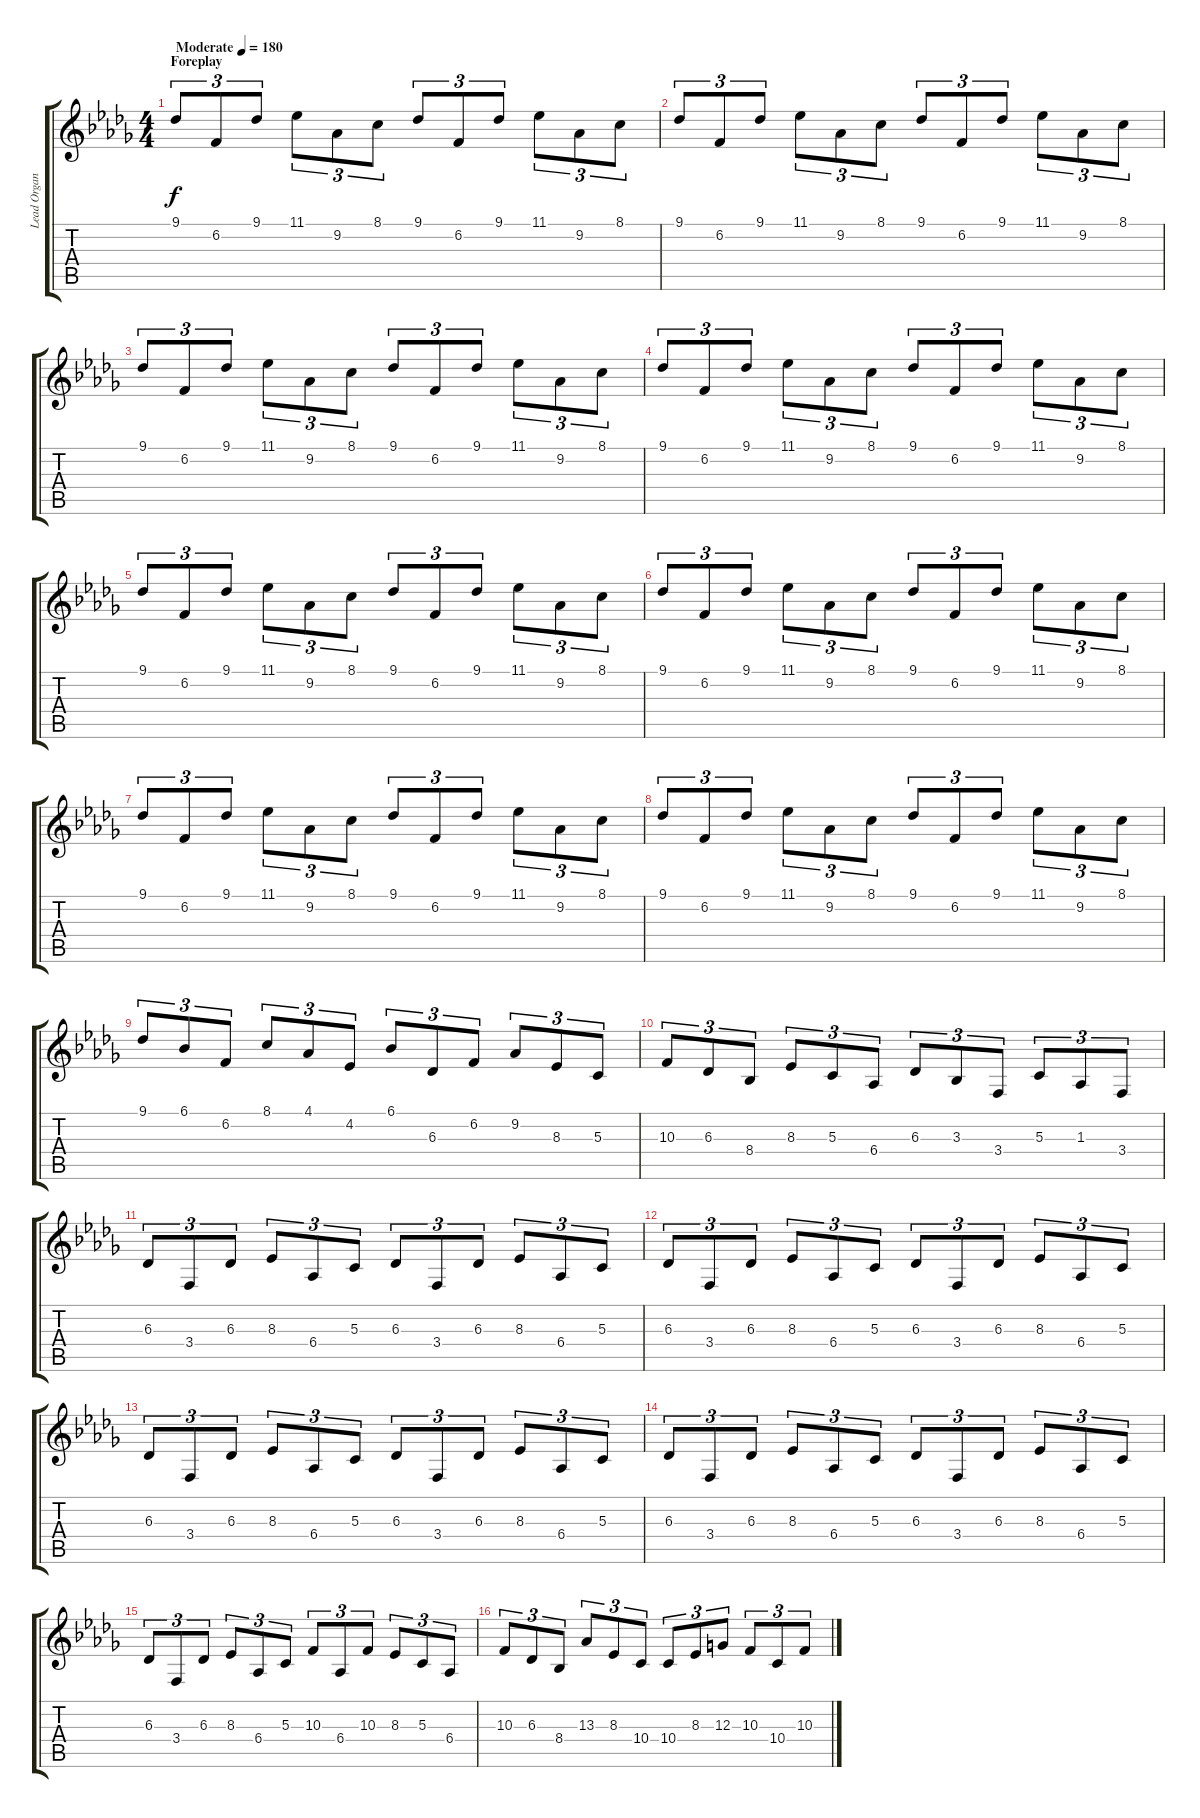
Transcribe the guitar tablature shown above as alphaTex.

\track ("Lead Organ" "Lead Organ") {instrument drawbarorgan}
\staff {score tabs}
\tuning (E4 B3 G3 D3 A2 E2) {hide}
\ts (4 4)
\section ("" "Foreplay")
\tempo (180 "Moderate")
\clef g2
\ks db
9.1.8{tu (3 2) dy f instrument drawbarorgan} 6.2.8{tu (3 2)} 9.1.8{tu (3 2)} 11.1.8{tu (3 2)} 9.2.8{tu (3 2)} 8.1.8{tu (3 2)} 9.1.8{tu (3 2)} 6.2.8{tu (3 2)} 9.1.8{tu (3 2)} 11.1.8{tu (3 2)} 9.2.8{tu (3 2)} 8.1.8{tu (3 2)} |
9.1.8{tu (3 2)} 6.2.8{tu (3 2)} 9.1.8{tu (3 2)} 11.1.8{tu (3 2)} 9.2.8{tu (3 2)} 8.1.8{tu (3 2)} 9.1.8{tu (3 2)} 6.2.8{tu (3 2)} 9.1.8{tu (3 2)} 11.1.8{tu (3 2)} 9.2.8{tu (3 2)} 8.1.8{tu (3 2)} |
9.1.8{tu (3 2)} 6.2.8{tu (3 2)} 9.1.8{tu (3 2)} 11.1.8{tu (3 2)} 9.2.8{tu (3 2)} 8.1.8{tu (3 2)} 9.1.8{tu (3 2)} 6.2.8{tu (3 2)} 9.1.8{tu (3 2)} 11.1.8{tu (3 2)} 9.2.8{tu (3 2)} 8.1.8{tu (3 2)} |
9.1.8{tu (3 2)} 6.2.8{tu (3 2)} 9.1.8{tu (3 2)} 11.1.8{tu (3 2)} 9.2.8{tu (3 2)} 8.1.8{tu (3 2)} 9.1.8{tu (3 2)} 6.2.8{tu (3 2)} 9.1.8{tu (3 2)} 11.1.8{tu (3 2)} 9.2.8{tu (3 2)} 8.1.8{tu (3 2)} |
9.1.8{tu (3 2)} 6.2.8{tu (3 2)} 9.1.8{tu (3 2)} 11.1.8{tu (3 2)} 9.2.8{tu (3 2)} 8.1.8{tu (3 2)} 9.1.8{tu (3 2)} 6.2.8{tu (3 2)} 9.1.8{tu (3 2)} 11.1.8{tu (3 2)} 9.2.8{tu (3 2)} 8.1.8{tu (3 2)} |
9.1.8{tu (3 2)} 6.2.8{tu (3 2)} 9.1.8{tu (3 2)} 11.1.8{tu (3 2)} 9.2.8{tu (3 2)} 8.1.8{tu (3 2)} 9.1.8{tu (3 2)} 6.2.8{tu (3 2)} 9.1.8{tu (3 2)} 11.1.8{tu (3 2)} 9.2.8{tu (3 2)} 8.1.8{tu (3 2)} |
9.1.8{tu (3 2)} 6.2.8{tu (3 2)} 9.1.8{tu (3 2)} 11.1.8{tu (3 2)} 9.2.8{tu (3 2)} 8.1.8{tu (3 2)} 9.1.8{tu (3 2)} 6.2.8{tu (3 2)} 9.1.8{tu (3 2)} 11.1.8{tu (3 2)} 9.2.8{tu (3 2)} 8.1.8{tu (3 2)} |
9.1.8{tu (3 2)} 6.2.8{tu (3 2)} 9.1.8{tu (3 2)} 11.1.8{tu (3 2)} 9.2.8{tu (3 2)} 8.1.8{tu (3 2)} 9.1.8{tu (3 2)} 6.2.8{tu (3 2)} 9.1.8{tu (3 2)} 11.1.8{tu (3 2)} 9.2.8{tu (3 2)} 8.1.8{tu (3 2)} |
9.1.8{tu (3 2)} 6.1.8{tu (3 2)} 6.2.8{tu (3 2)} 8.1.8{tu (3 2)} 4.1.8{tu (3 2)} 4.2.8{tu (3 2)} 6.1.8{tu (3 2)} 6.3.8{tu (3 2)} 6.2.8{tu (3 2)} 9.2.8{tu (3 2)} 8.3.8{tu (3 2)} 5.3.8{tu (3 2)} |
10.3.8{tu (3 2)} 6.3.8{tu (3 2)} 8.4.8{tu (3 2)} 8.3.8{tu (3 2)} 5.3.8{tu (3 2)} 6.4.8{tu (3 2)} 6.3.8{tu (3 2)} 3.3.8{tu (3 2)} 3.4.8{tu (3 2)} 5.3.8{tu (3 2)} 1.3.8{tu (3 2)} 3.4.8{tu (3 2)} |
6.3.8{tu (3 2)} 3.4.8{tu (3 2)} 6.3.8{tu (3 2)} 8.3.8{tu (3 2)} 6.4.8{tu (3 2)} 5.3.8{tu (3 2)} 6.3.8{tu (3 2)} 3.4.8{tu (3 2)} 6.3.8{tu (3 2)} 8.3.8{tu (3 2)} 6.4.8{tu (3 2)} 5.3.8{tu (3 2)} |
6.3.8{tu (3 2)} 3.4.8{tu (3 2)} 6.3.8{tu (3 2)} 8.3.8{tu (3 2)} 6.4.8{tu (3 2)} 5.3.8{tu (3 2)} 6.3.8{tu (3 2)} 3.4.8{tu (3 2)} 6.3.8{tu (3 2)} 8.3.8{tu (3 2)} 6.4.8{tu (3 2)} 5.3.8{tu (3 2)} |
6.3.8{tu (3 2)} 3.4.8{tu (3 2)} 6.3.8{tu (3 2)} 8.3.8{tu (3 2)} 6.4.8{tu (3 2)} 5.3.8{tu (3 2)} 6.3.8{tu (3 2)} 3.4.8{tu (3 2)} 6.3.8{tu (3 2)} 8.3.8{tu (3 2)} 6.4.8{tu (3 2)} 5.3.8{tu (3 2)} |
6.3.8{tu (3 2)} 3.4.8{tu (3 2)} 6.3.8{tu (3 2)} 8.3.8{tu (3 2)} 6.4.8{tu (3 2)} 5.3.8{tu (3 2)} 6.3.8{tu (3 2)} 3.4.8{tu (3 2)} 6.3.8{tu (3 2)} 8.3.8{tu (3 2)} 6.4.8{tu (3 2)} 5.3.8{tu (3 2)} |
6.3.8{tu (3 2)} 3.4.8{tu (3 2)} 6.3.8{tu (3 2)} 8.3.8{tu (3 2)} 6.4.8{tu (3 2)} 5.3.8{tu (3 2)} 10.3.8{tu (3 2)} 6.4.8{tu (3 2)} 10.3.8{tu (3 2)} 8.3.8{tu (3 2)} 5.3.8{tu (3 2)} 6.4.8{tu (3 2)} |
10.3.8{tu (3 2)} 6.3.8{tu (3 2)} 8.4.8{tu (3 2)} 13.3.8{tu (3 2)} 8.3.8{tu (3 2)} 10.4.8{tu (3 2)} 10.4.8{tu (3 2)} 8.3.8{tu (3 2)} 12.3.8{tu (3 2)} 10.3.8{tu (3 2)} 10.4.8{tu (3 2)} 10.3.8{tu (3 2)}
